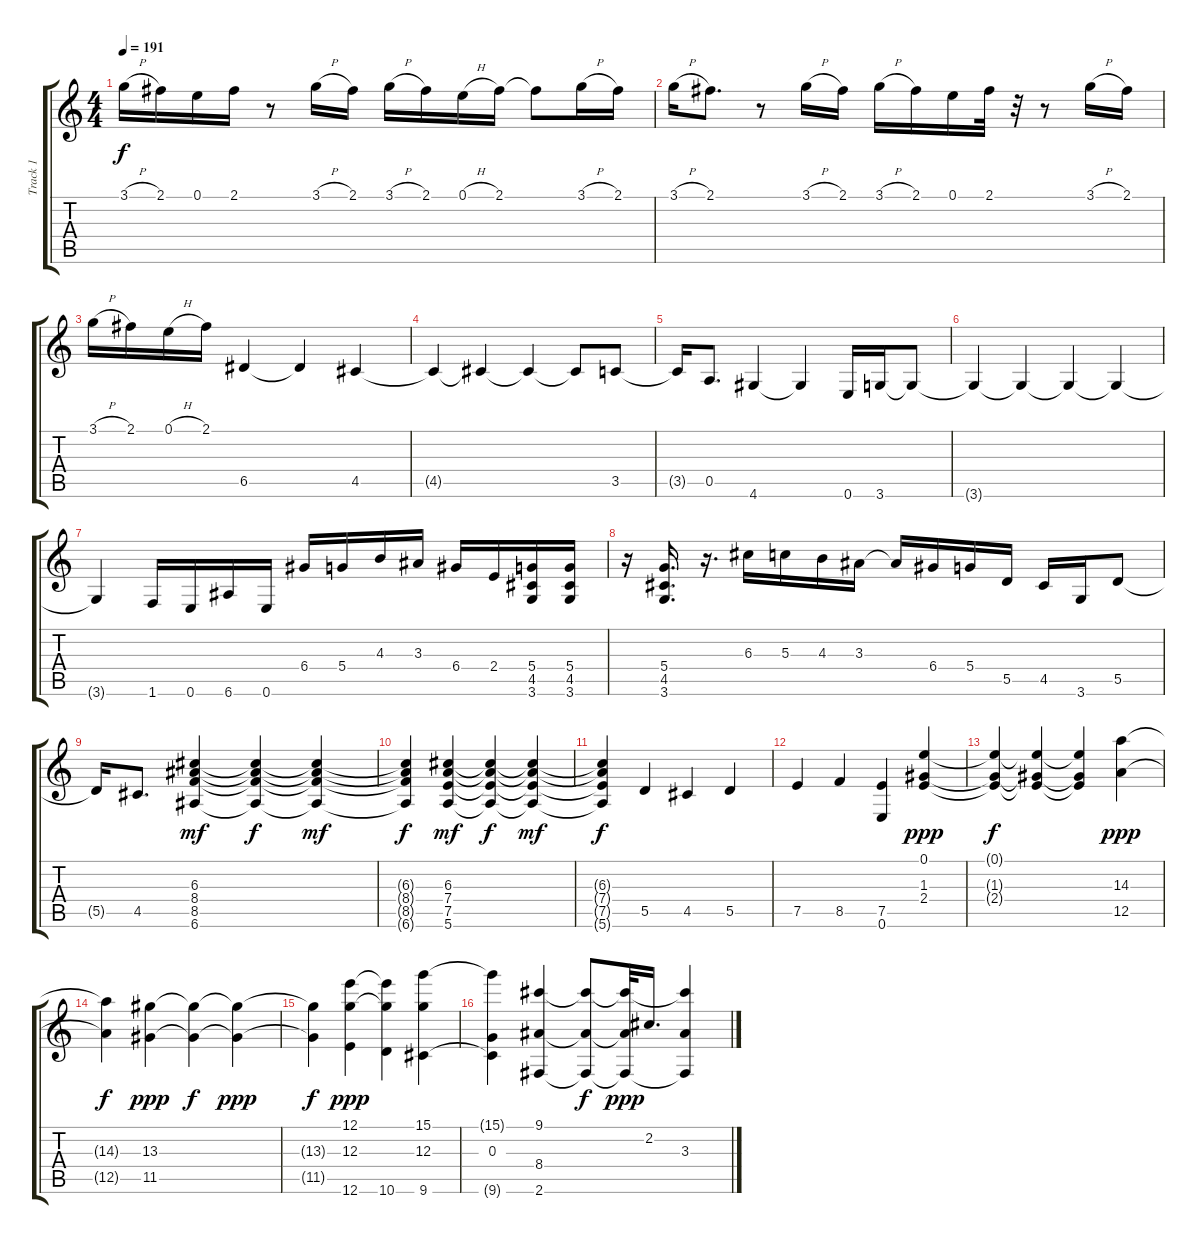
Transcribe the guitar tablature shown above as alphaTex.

\track ("Track 1" "Track 1") {instrument acousticguitarsteel}
\staff {score tabs}
\tuning (E4 B3 G3 D3 A2 E2) {hide}
\ts (4 4)
\tempo 191
\clef g2
\ks c
3.1{h}.16{dy f} 2.1.16 0.1.16 2.1.16 r.8 3.1{h}.16 2.1.16 3.1{h}.16 2.1.16 0.1{h}.16 2.1.16 2.1{t}.8 3.1{h}.16 2.1.16 |
3.1{h}.16 2.1.8{d} r.8 3.1{h}.16 2.1.16 3.1{h}.16 2.1.16 0.1.16 2.1.32 r.32 r.8 3.1{h}.16 2.1.16 |
3.1{h}.16 2.1.16 0.1{h}.16 2.1.16{volume 5} 6.5.4{volume 16 instrument distortionguitar} 6.5{t}.4 4.5.4 |
4.5{t}.4 4.5{t}.4 4.5{t}.4 4.5{t}.8 3.5.8 |
3.5{t}.16 0.5.8{d} 4.6.4 4.6{t}.4 0.6.16 3.6.16 3.6{t}.8 |
3.6{t}.4 3.6{t}.4 3.6{t}.4 3.6{t}.4 |
3.6{t}.4 1.6.16 0.6.16 6.6.16 0.6.16 6.4.16 5.4.16 4.3.16 3.3.16 6.4.16 2.4.16 (5.4 4.5 3.6).16 (5.4 4.5 3.6).16 |
r.16 (5.4 4.5 3.6).16{d} r.16{d} 6.3.16 5.3.16 4.3.16 3.3.16 3.3{t}.16 6.4.16 5.4.16 5.5.16 4.5.16 3.6.16 5.5.8 |
5.5{t}.16 4.5.8{d} (6.3 8.4 8.5 6.6).4{dy mf} (6.3{t} 8.4{t} 8.5{t} 6.6{t}).4{dy f} (6.3{t} 8.4{t} 8.5{t} 6.6{t}).4{dy mf} |
(6.3{t} 8.4{t} 8.5{t} 6.6{t}).4{dy f} (6.3 7.4 7.5 5.6).4{dy mf} (6.3{t} 7.4{t} 7.5{t} 5.6{t}).4{dy f} (6.3{t} 7.4{t} 7.5{t} 5.6{t}).4{dy mf} |
(6.3{t} 7.4{t} 7.5{t} 5.6{t}).4{dy f} 5.5.4 4.5.4 5.5.4 |
7.5.4 8.5.4 (7.5 0.6).4 (0.1 1.3 2.4).4{dy ppp} |
(0.1{t} 1.3{t} 2.4{t}).4{dy f} (0.1{t} 1.3{t} 2.4{t}).4 (0.1{t} 1.3{t} 2.4{t}).4 (14.3 12.5).4{dy ppp} |
(14.3{t} 12.5{t}).4{dy f} (13.3 11.5).4{dy ppp} (13.3{t} 11.5{t}).4{dy f} (13.3{t} 11.5{t}).4{dy ppp} |
(13.3{t} 11.5{t}).4{dy f} (12.1 12.3 12.6).4{dy ppp} (12.1{t} 12.3{t} 10.6).4 (15.1 12.3 9.6).4 |
(15.1{t} 0.3 9.6{t}).4 (9.1 8.4 2.6).4 (9.1{t} 8.4{t} 2.6{t}).8{dy f} (9.1{t} 8.4{t} 2.6{t}).32{dy ppp} 2.2.16{d} (9.1{t} 3.3 2.6{t}).4
